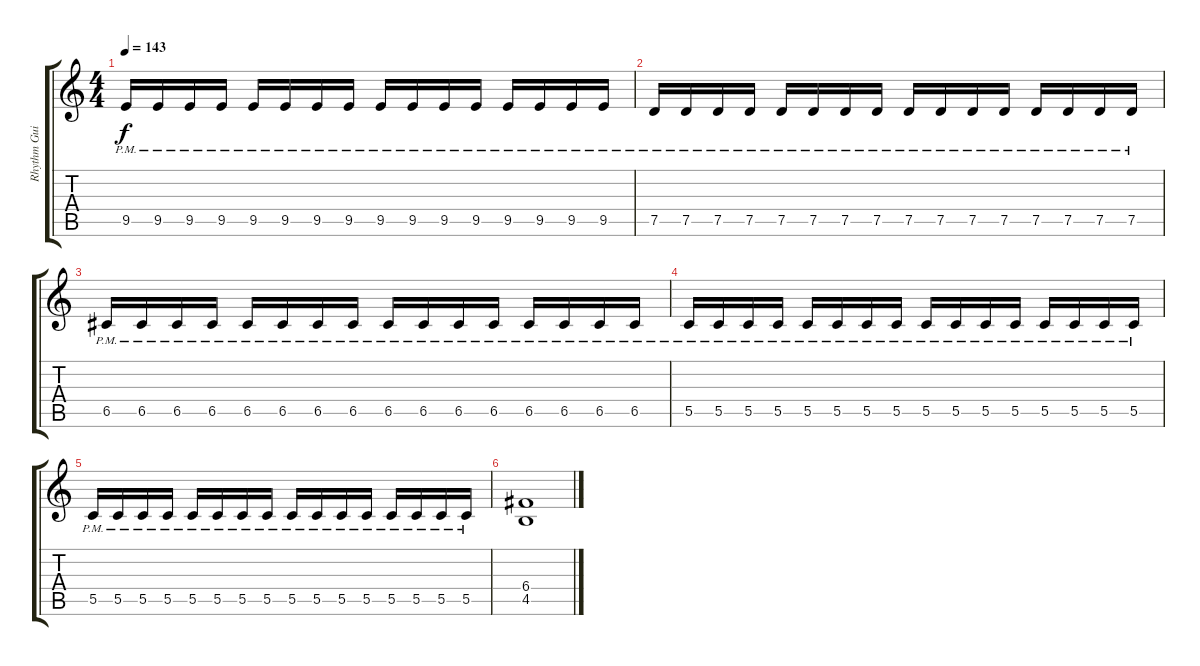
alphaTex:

\track ("Rhythm Guitar" "Rhythm Gui") {instrument distortionguitar}
\staff {score tabs}
\tuning (D4 A3 F3 C3 G2 D2) {hide}
\ts (4 4)
\tempo 143
\clef g2
\ks c
9.5{pm}.16{dy f} 9.5{pm}.16 9.5{pm}.16 9.5{pm}.16 9.5{pm}.16 9.5{pm}.16 9.5{pm}.16 9.5{pm}.16 9.5{pm}.16 9.5{pm}.16 9.5{pm}.16 9.5{pm}.16 9.5{pm}.16 9.5{pm}.16 9.5{pm}.16 9.5{pm}.16 |
7.5{pm}.16 7.5{pm}.16 7.5{pm}.16 7.5{pm}.16 7.5{pm}.16 7.5{pm}.16 7.5{pm}.16 7.5{pm}.16 7.5{pm}.16 7.5{pm}.16 7.5{pm}.16 7.5{pm}.16 7.5{pm}.16 7.5{pm}.16 7.5{pm}.16 7.5{pm}.16 |
6.5{pm}.16 6.5{pm}.16 6.5{pm}.16 6.5{pm}.16 6.5{pm}.16 6.5{pm}.16 6.5{pm}.16 6.5{pm}.16 6.5{pm}.16 6.5{pm}.16 6.5{pm}.16 6.5{pm}.16 6.5{pm}.16 6.5{pm}.16 6.5{pm}.16 6.5{pm}.16 |
5.5{pm}.16 5.5{pm}.16 5.5{pm}.16 5.5{pm}.16 5.5{pm}.16 5.5{pm}.16 5.5{pm}.16 5.5{pm}.16 5.5{pm}.16 5.5{pm}.16 5.5{pm}.16 5.5{pm}.16 5.5{pm}.16 5.5{pm}.16 5.5{pm}.16 5.5{pm}.16 |
5.5{pm}.16 5.5{pm}.16 5.5{pm}.16 5.5{pm}.16 5.5{pm}.16 5.5{pm}.16 5.5{pm}.16 5.5{pm}.16 5.5{pm}.16 5.5{pm}.16 5.5{pm}.16 5.5{pm}.16 5.5{pm}.16 5.5{pm}.16 5.5{pm}.16 5.5{pm}.16 |
(6.4 4.5).1
